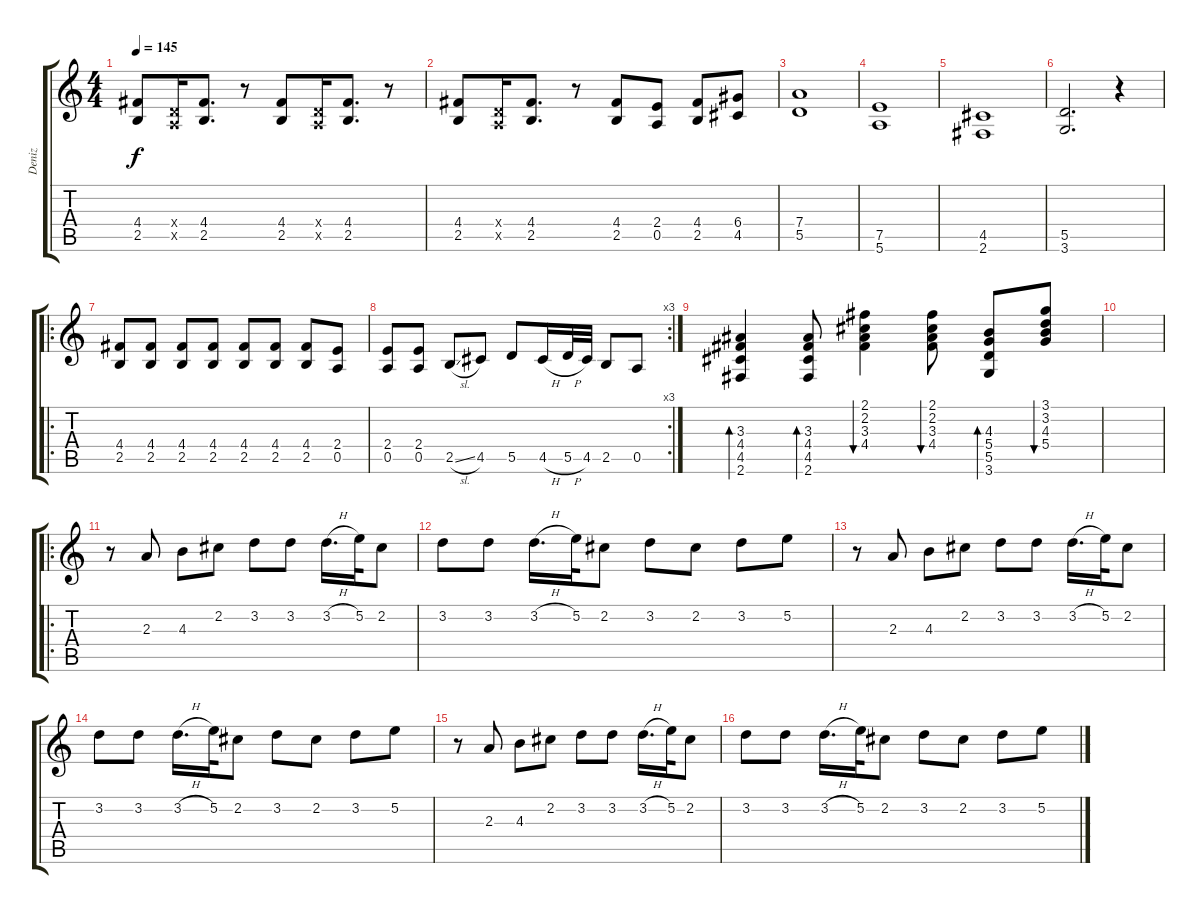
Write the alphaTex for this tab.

\track ("Deniz" "Deniz") {instrument overdrivenguitar}
\staff {score tabs}
\tuning (E4 B3 G3 D3 A2 E2) {hide}
\ts (4 4)
\tempo 145
\clef g2
\ks c
(4.4 2.5).8{dy f} (0.4{x} 0.5{x}).16 (4.4 2.5).8{d} r.8 (4.4 2.5).8 (0.4{x} 0.5{x}).16 (4.4 2.5).8{d} r.8 |
(4.4 2.5).8 (0.4{x} 0.5{x}).16 (4.4 2.5).8{d} r.8 (4.4 2.5).8 (2.4 0.5).8 (4.4 2.5).8 (6.4 4.5).8 |
(7.4 5.5).1 |
(7.5 5.6).1 |
(4.5 2.6).1 |
(5.5 3.6).2{d} r.4 |
\ro
(4.4 2.5).8{volume 16} (4.4 2.5).8 (4.4 2.5).8 (4.4 2.5).8 (4.4 2.5).8 (4.4 2.5).8 (4.4 2.5).8 (2.4 0.5).8 |
\rc 3
(2.4 0.5).8 (2.4 0.5).8 2.5{sl}.8 4.5.8 5.5.8 4.5{h}.16 5.5{h}.32 4.5.32 2.5.8 0.5.8 |
(3.3 4.4 4.5 2.6).4{bd 60} (3.3 4.4 4.5 2.6).8{bd 60} (2.1 2.2 3.3 4.4).4{bu 60} (2.1 2.2 3.3 4.4).8{bu 60} (4.3 5.4 5.5 3.6).8{bd 60} (3.1 3.2 4.3 5.4).8{bu 60} |
|
\ro
r.8{volume 16} 2.3.8 4.3.8 2.2.8 3.2.8 3.2.8 3.2{h}.16{d} 5.2.32 2.2.8 |
3.2.8 3.2.8 3.2{h}.16{d} 5.2.32 2.2.8 3.2.8 2.2.8 3.2.8 5.2.8 |
r.8 2.3.8 4.3.8 2.2.8 3.2.8 3.2.8 3.2{h}.16{d} 5.2.32 2.2.8 |
3.2.8 3.2.8 3.2{h}.16{d} 5.2.32 2.2.8 3.2.8 2.2.8 3.2.8 5.2.8 |
r.8 2.3.8 4.3.8 2.2.8 3.2.8 3.2.8 3.2{h}.16{d} 5.2.32 2.2.8 |
3.2.8 3.2.8 3.2{h}.16{d} 5.2.32 2.2.8 3.2.8 2.2.8 3.2.8 5.2.8
